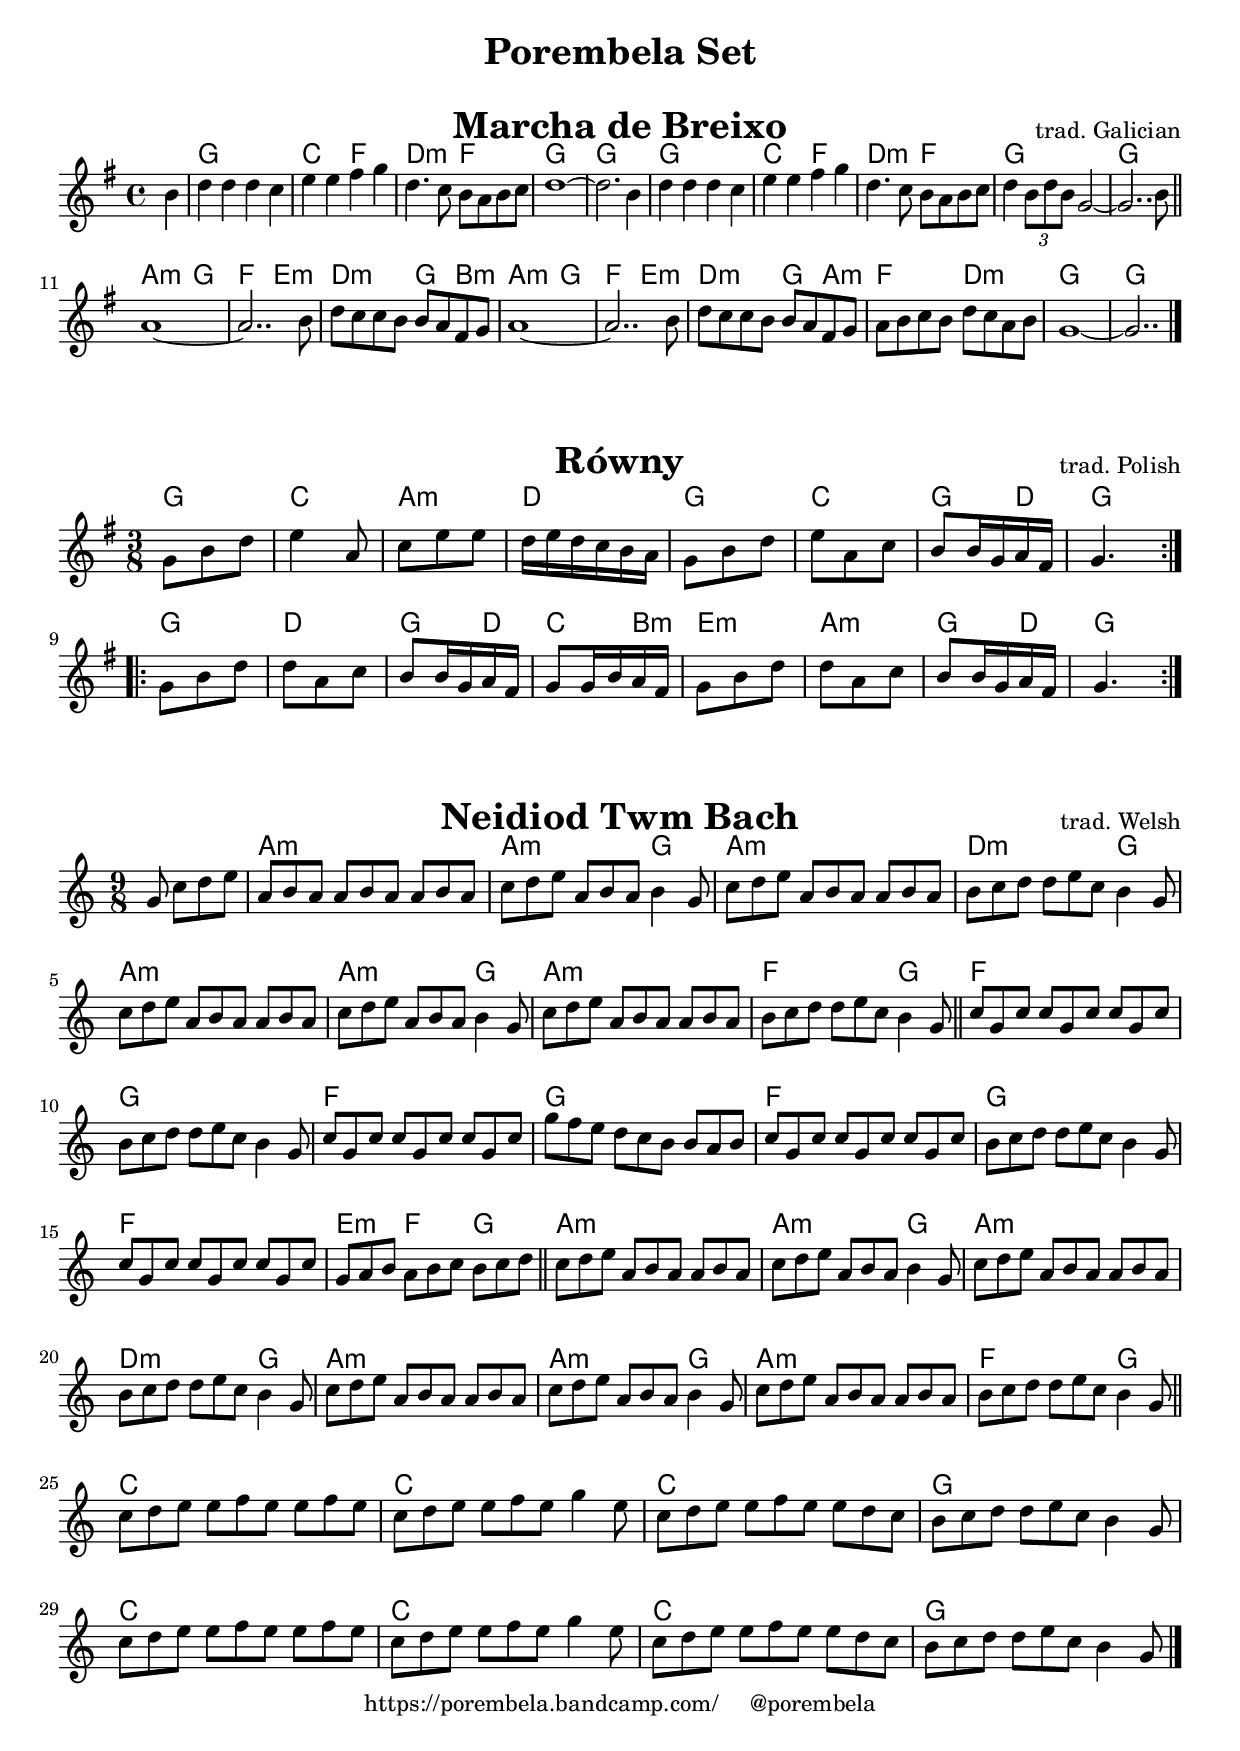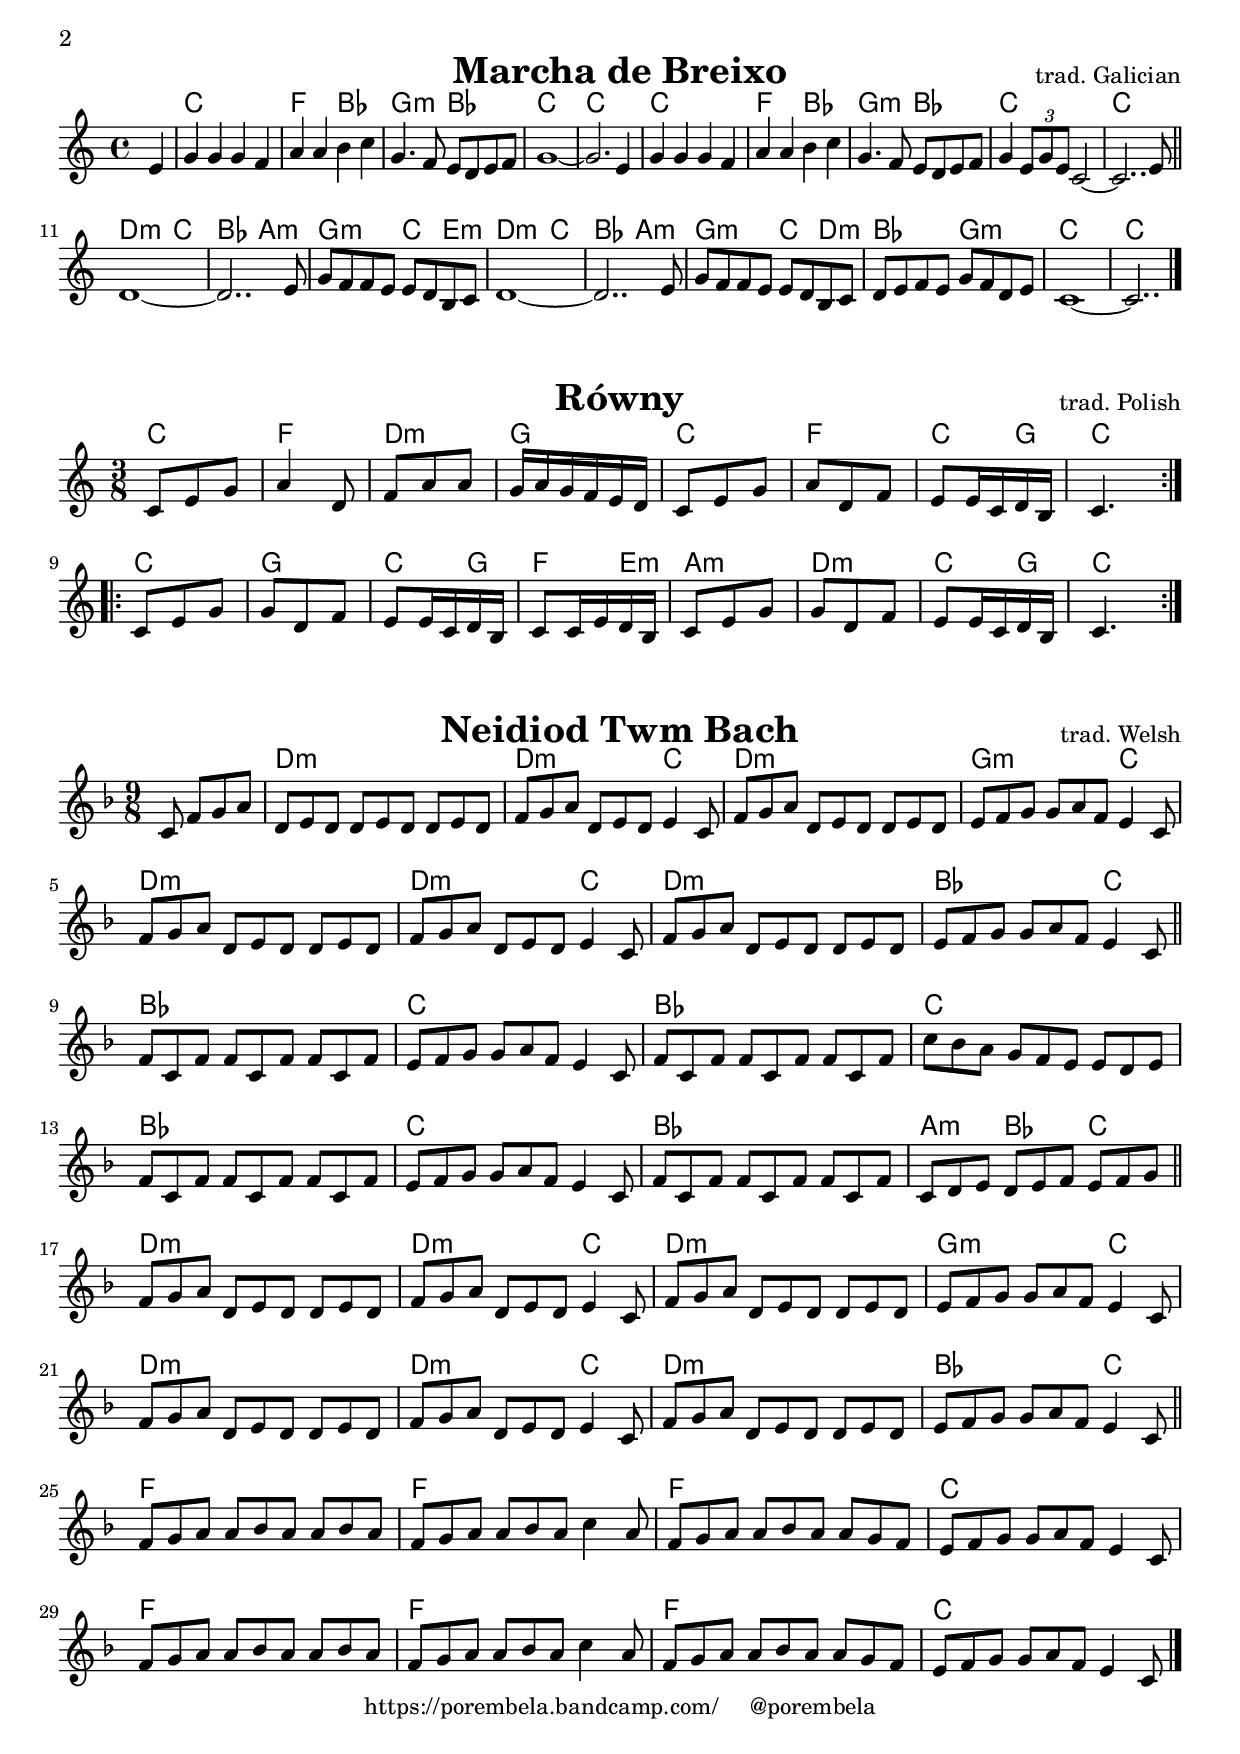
\version "2.18.2"

%variables

%transkrybcja z youtube

rowny_title = "Równy"
rowny_composer = "trad."

rowny_common =  {
  \time 3/8
  \clef treble 
  \key c \major
}

rowny_melody = \relative c' {
  \rowny_common 
       
  \repeat volta 2 {
    c8 e g a4 d,8 f a a g16 a g f e d
    c8 e g a d, f e e16 c d b c4.
  }
  \repeat volta 2 {
    c8 e g g d f e e16 c d b c8 c16 e d b
    c8 e g g d f e e16 c d b c4.
  }
  
} %relative   

rowny_chords = \chordmode {
  \rowny_common
  
  \repeat volta 2 { 
    c4. f d:m g 
    c4. f c4 g8 c4.
  }
  \break
  \repeat volta 2 {
    c4. g c4 g8 f4 e8:m
    a4.:m d:m c4 g8 c4.
  }
}


\layout {
  \context {
    \ChordNames
   
    \remove "Clef_engraver"
    \remove "Bar_engraver"
    \remove "Bar_number_engraver"
  }
}

twm_common = {
  \time 9/8
  \clef treble 
  \key a \minor 
  \partial 2
}

twm_melody = \relative a' {
  \twm_common
   g8 c8 d e 
   a, b a a b a a b a c d e
   a, b a b4 g8 
   c d e 
   a, b a a b a b c d d e c b4 g8
   c8 d e a, b a a b a 
   c d e a, b a b4 g8
   c d e 
   a, b a a b a b c d d e c b4 g8
   
   \bar "||"
   
   c8 g c c g c c g c
   b c d d e c b4 g8
   c8 g c c g c c g c
   g' f e d c b b a b
   c8 g c c g c c g c
   b c d d e c b4 g8
   c8 g c c g c c g c
   g a b a b c b c d
   
   \bar "||"
   
    c8 d e 
   a, b a a b a c d e
   a, b a b4 g8 
   c d e 
   a, b a a b a b c d d e c b4 g8
   c8 d e a, b a a b a 
   c d e a, b a b4 g8
   c d e 
   a, b a a b a b c d d e c b4 g8
   
   \bar "||"
   
   c d e e f e e f e 
   c d e e f e g4 e8
   c d e e f e e d c 
   b c d d e c b4 g8
   
   c d e e f e e f e 
   c d e e f e g4 e8
   c d e e f e e d c 
   b c d d e c b4 g8
   
   \bar "|."
}

twm_chords = \chordmode {
  \twm_common
  s2 a2.:m s4. a2.:m g4.
  a2.:m s4. d2.:m g4.
  a2.:m s4. a2.:m g4.
  a2.:m s4. f2. g4.
  
  f2. s4. g2. s4.
  f2. s4. g2. s4.
  f2. s4. g2. s4.
  f2. s4. e4.:m f g
  
  a2.:m s4. a2.:m g4.
  a2.:m s4. d2.:m g4.
  a2.:m s4. a2.:m g4.
  a2.:m s4. f2. g4.
  
  c2. s4. c2. s4. c2. s4. g2. s4.
  c2. s4. c2. s4. c2. s4. g2. s4.
}

marcha_common =  {
  \time 4/4
  \clef treble 
  \key g \major
  \partial 4
}

marcha_melody = \relative g' {
  \marcha_common 
       
 
    b4 d d d c e e fis g 
    d4. c8 b a b c d1~d2.
    b4 d d d c e e fis g 
    d4. c8 b a b c d4 \tuplet 3/2 {b8 d b} g2~g2.. b8 
    \bar "||"
    a1~a2.. b8
    d8 c c b b a fis g 
    a1~a2.. b8
    d8 c c b b a fis g
    a8 b c b d c a b g1~ g2..
    \bar "|."
  
} %relative   

marcha_chords = \chordmode {
  \marcha_common
  
    s4 g1 c2 f2
    d2:m f g1 g1
    g1 c2 f2
    d2:m f g1 g1
  \break
    a2:m g f e:m
    d:m g4 b:m
    a2:m g f e:m
    d:m g4 a:m
    f2 d:m g1 g2..
    
}

\book {
  \paper {
    indent = 0\mm
    scoreTitleMarkup = \markup {
      \fill-line {
        \null
        \fontsize #4 \bold \fromproperty #'header:piece
        \fromproperty #'header:opus
      }
    }
    evenFooterMarkup = \markup {
      \column {
        \fill-line {
          \fromproperty #'header:tagline
        }
      }
    }
    oddFooterMarkup = \markup {
      \column {
        \fill-line {
          \fromproperty #'header:tagline
        }
      }
    }
    
  } %paper
  
  \header { 
    title = "Porembela Set"
    subtitle = ""
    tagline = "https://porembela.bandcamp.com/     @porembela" 
  }
 
  \bookpart {
    \markup { \vspace #1 }
    \score {
      \header { 
        piece = \markup { "Marcha de Breixo" }
        opus = "trad. Galician"
      }
      <<
        \new ChordNames { \marcha_chords }
        \new Staff { \marcha_melody }
      >>
    } %score
    
    \score {
      \header { 
        piece = \markup { \rowny_title }
        opus = "trad. Polish"
      }
       
      <<
        \new ChordNames { \transpose c g' {\rowny_chords }}
        \new Staff { \transpose c g {\rowny_melody }}
      >>
    }
    %score
    
    \score {
      \header { 
        piece = \markup { "Neidiod Twm Bach" }
        opus = "trad. Welsh"
      }
       
      <<
        \new ChordNames { \twm_chords }
        \new Staff {\twm_melody }
      >>
    } %score
    
    \score {
      \header { 
        piece = \markup { "Marcha de Breixo" }
        opus = "trad. Galician"
      }
      <<
        \new ChordNames { \transpose g c' {\marcha_chords }}
        \new Staff { \transpose g c {\marcha_melody }}
      >>
    } %score
    
    \score {
      \header { 
        piece = \markup { \rowny_title }
        opus = "trad. Polish"
      }
       
      <<
        \new ChordNames { \rowny_chords }
        \new Staff { \rowny_melody }
      >>
    }
    %score
    
    \score {
      \header { 
        piece = \markup { "Neidiod Twm Bach" }
        opus = "trad. Welsh"
      }
       
      <<
        \new ChordNames { \transpose g c {\twm_chords }}
        \new Staff {\transpose g c {\twm_melody }}
      >>
    } %score
  }
} %book